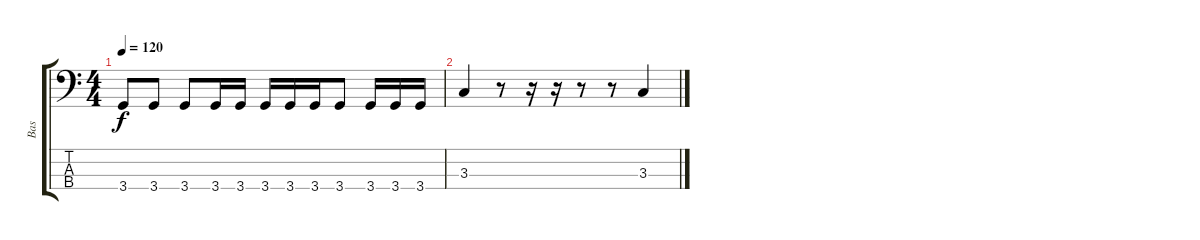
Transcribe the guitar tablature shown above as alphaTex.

\track ("Bas" "Bas") {instrument electricbassfinger}
\staff {score tabs}
\tuning (G2 D2 A1 E1) {hide}
\ts (4 4)
\tempo 120
\clef f4
\ks c
3.4.8{dy f} 3.4.8 3.4.8 3.4.16 3.4.16 3.4.16 3.4.16 3.4.16 3.4.8 3.4.16 3.4.16 3.4.16 |
3.3.4 r.8 r.16 r.16 r.8 r.8 3.3.4
